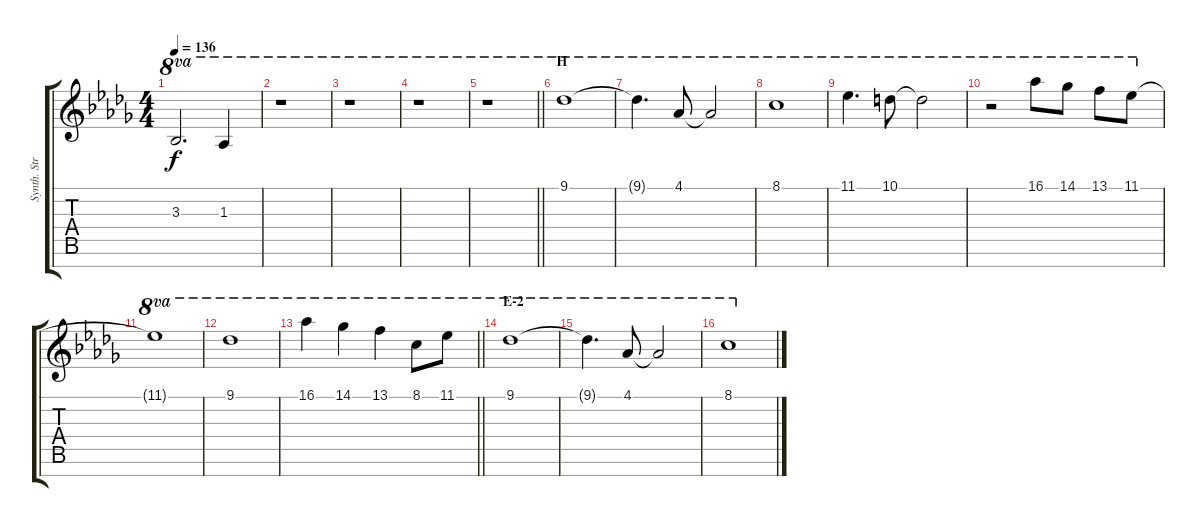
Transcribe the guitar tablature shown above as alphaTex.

\track ("Synth. Strings" "Synth. Str") {instrument stringensemble1}
\staff {score tabs}
\tuning (E5 B4 G4 D4 A3 E3 B2) {hide}
\ts (4 4)
\tempo 136
\clef g2
\ks db
3.3.2{d ot 8va dy f} 1.3.4{ot 8va} |
r.1{ot 8va} |
r.1{ot 8va} |
r.1{ot 8va} |
\barLineRight lightlight
r.1{ot 8va} |
\section ("" "H")
9.1.1{ot 8va} |
9.1{t}.4{d ot 8va} 4.1.8{ot 8va} 4.1{t}.2{ot 8va} |
8.1.1{ot 8va} |
11.1.4{d ot 8va} 10.1.8{ot 8va} 10.1{t}.2{ot 8va} |
r.2{ot 8va} 16.1.8{ot 8va} 14.1.8{ot 8va} 13.1.8{ot 8va} 11.1.8{ot 8va} |
11.1{t}.1{ot 8va} |
9.1.1{ot 8va} |
\barLineRight lightlight
16.1.4{ot 8va} 14.1.4{ot 8va} 13.1.4{ot 8va} 8.1.8{ot 8va} 11.1.8{ot 8va} |
\section ("" "E-2")
9.1.1{ot 8va} |
9.1{t}.4{d ot 8va} 4.1.8{ot 8va} 4.1{t}.2{ot 8va} |
8.1.1{ot 8va}
